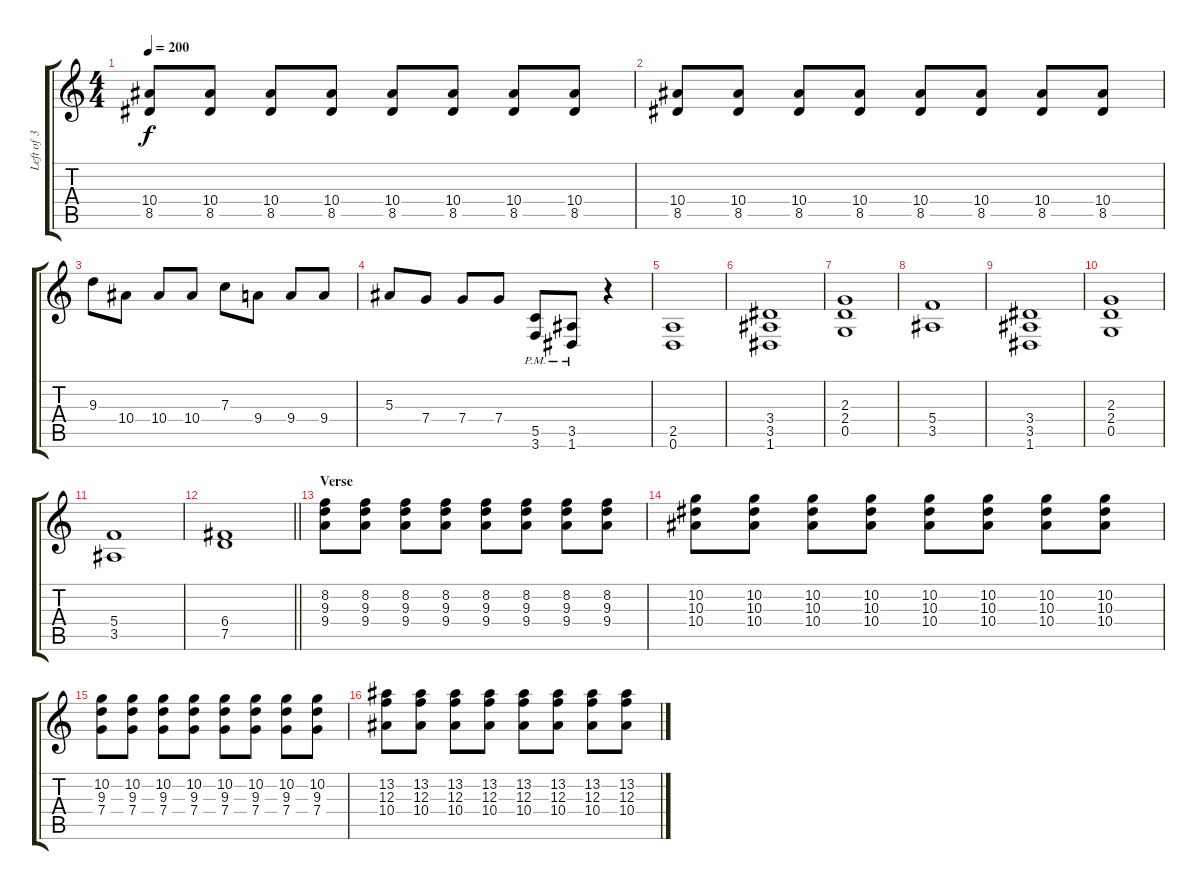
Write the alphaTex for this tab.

\track ("Left of 3" "Left of 3") {mute instrument overdrivenguitar}
\staff {score tabs}
\tuning (D4 A3 F3 C3 G2 D2) {hide}
\ts (4 4)
\tempo 200
\clef g2
\ks c
(10.4 8.5).8{dy f} (10.4 8.5).8 (10.4 8.5).8 (10.4 8.5).8 (10.4 8.5).8 (10.4 8.5).8 (10.4 8.5).8 (10.4 8.5).8 |
(10.4 8.5).8 (10.4 8.5).8 (10.4 8.5).8 (10.4 8.5).8 (10.4 8.5).8 (10.4 8.5).8 (10.4 8.5).8 (10.4 8.5).8 |
9.3.8 10.4.8 10.4.8 10.4.8 7.3.8 9.4.8 9.4.8 9.4.8 |
5.3.8 7.4.8 7.4.8 7.4.8 (5.5{pm} 3.6{pm}).8 (3.5{pm} 1.6{pm}).8 r.4 |
(2.5 0.6).1 |
(3.4 3.5 1.6).1 |
(2.3 2.4 0.5).1 |
(5.4 3.5).1 |
(3.4 3.5 1.6).1 |
(2.3 2.4 0.5).1 |
(5.4 3.5).1 |
\barLineRight lightlight
(6.4 7.5).1 |
\section ("" "Verse")
(8.2 9.3 9.4).8 (8.2 9.3 9.4).8 (8.2 9.3 9.4).8 (8.2 9.3 9.4).8 (8.2 9.3 9.4).8 (8.2 9.3 9.4).8 (8.2 9.3 9.4).8 (8.2 9.3 9.4).8 |
(10.2 10.3 10.4).8 (10.2 10.3 10.4).8 (10.2 10.3 10.4).8 (10.2 10.3 10.4).8 (10.2 10.3 10.4).8 (10.2 10.3 10.4).8 (10.2 10.3 10.4).8 (10.2 10.3 10.4).8 |
(10.2 9.3 7.4).8 (10.2 9.3 7.4).8 (10.2 9.3 7.4).8 (10.2 9.3 7.4).8 (10.2 9.3 7.4).8 (10.2 9.3 7.4).8 (10.2 9.3 7.4).8 (10.2 9.3 7.4).8 |
(13.2 12.3 10.4).8 (13.2 12.3 10.4).8 (13.2 12.3 10.4).8 (13.2 12.3 10.4).8 (13.2 12.3 10.4).8 (13.2 12.3 10.4).8 (13.2 12.3 10.4).8 (13.2 12.3 10.4).8
